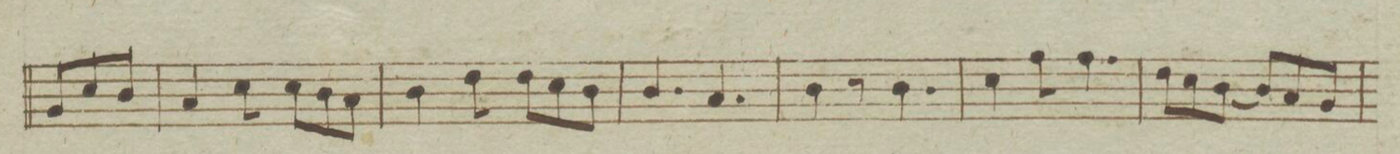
**kern	**dynam
*I"Violino Primo	*
*clefG2	*
*k[fnb-e-]	*
*met(c)	*
*M6/8	*
8g/L	.
8cc/	.
8b-/J	.
=187	=187
4a/	.
8cc\	.
8cc\L	.
8b-\	.
8a\J	.
=188	=188
4b-\	.
8dd\	.
8dd\L	.
8cc\	.
8b-\J	.
=189	=189
4.b-/	.
4.a/	.
=190	=190
4b-\	.
8r	.
4.b-\	.
=191	=191
4cc\	.
8ff\	.
4.ff\	.
=192	=192
8dd\L	.
8cc\	.
[<8b-\J	.
8b-/L]	.
8a/	.
8g/J	.
=193	=193
*-	*-
